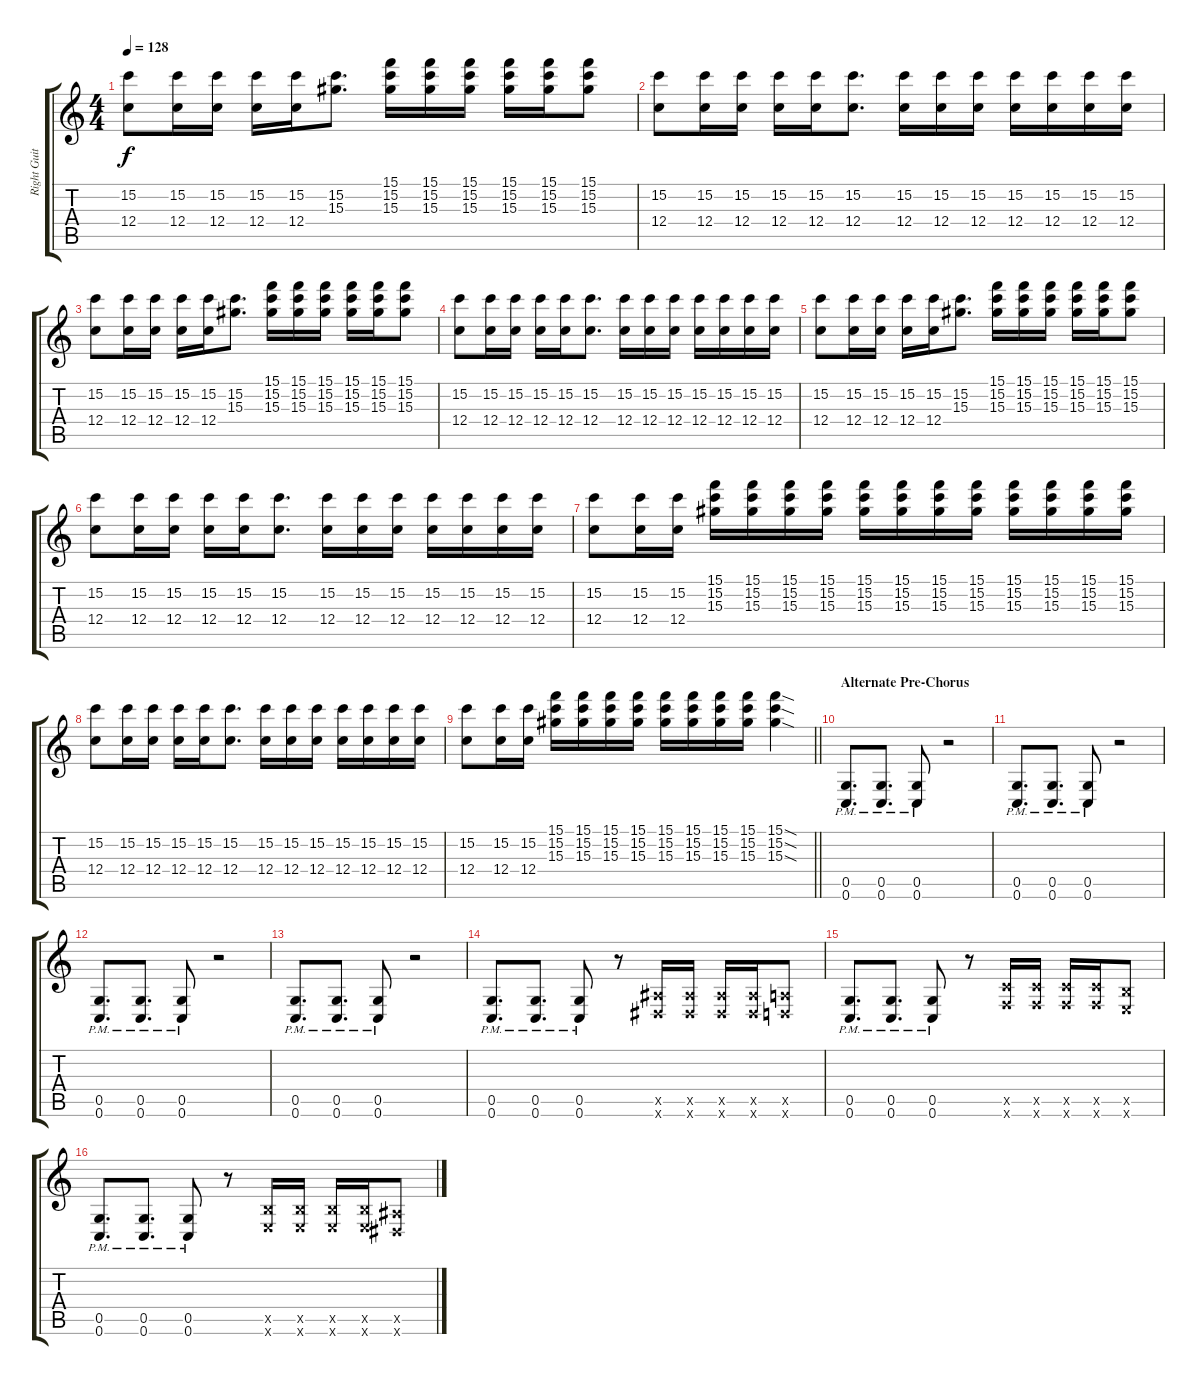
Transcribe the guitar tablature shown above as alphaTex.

\track ("Right Guitar" "Right Guit") {instrument distortionguitar}
\staff {score tabs}
\tuning (D4 A3 F3 C3 G2 C2) {hide}
\ts (4 4)
\tempo 128
\clef g2
\ks c
(15.2 12.4).8{dy f} (15.2 12.4).16 (15.2 12.4).16 (15.2 12.4).16 (15.2 12.4).16 (15.2 15.3).8{d} (15.1 15.2 15.3).16 (15.1 15.2 15.3).16 (15.1 15.2 15.3).16 (15.1 15.2 15.3).16 (15.1 15.2 15.3).16 (15.1 15.2 15.3).8 |
(15.2 12.4).8 (15.2 12.4).16 (15.2 12.4).16 (15.2 12.4).16 (15.2 12.4).16 (15.2 12.4).8{d} (15.2 12.4).16 (15.2 12.4).16 (15.2 12.4).16 (15.2 12.4).16 (15.2 12.4).16 (15.2 12.4).16 (15.2 12.4).16 |
(15.2 12.4).8 (15.2 12.4).16 (15.2 12.4).16 (15.2 12.4).16 (15.2 12.4).16 (15.2 15.3).8{d} (15.1 15.2 15.3).16 (15.1 15.2 15.3).16 (15.1 15.2 15.3).16 (15.1 15.2 15.3).16 (15.1 15.2 15.3).16 (15.1 15.2 15.3).8 |
(15.2 12.4).8 (15.2 12.4).16 (15.2 12.4).16 (15.2 12.4).16 (15.2 12.4).16 (15.2 12.4).8{d} (15.2 12.4).16 (15.2 12.4).16 (15.2 12.4).16 (15.2 12.4).16 (15.2 12.4).16 (15.2 12.4).16 (15.2 12.4).16 |
(15.2 12.4).8 (15.2 12.4).16 (15.2 12.4).16 (15.2 12.4).16 (15.2 12.4).16 (15.2 15.3).8{d} (15.1 15.2 15.3).16 (15.1 15.2 15.3).16 (15.1 15.2 15.3).16 (15.1 15.2 15.3).16 (15.1 15.2 15.3).16 (15.1 15.2 15.3).8 |
(15.2 12.4).8 (15.2 12.4).16 (15.2 12.4).16 (15.2 12.4).16 (15.2 12.4).16 (15.2 12.4).8{d} (15.2 12.4).16 (15.2 12.4).16 (15.2 12.4).16 (15.2 12.4).16 (15.2 12.4).16 (15.2 12.4).16 (15.2 12.4).16 |
(15.2 12.4).8 (15.2 12.4).16 (15.2 12.4).16 (15.1 15.2 15.3).16 (15.1 15.2 15.3).16 (15.1 15.2 15.3).16 (15.1 15.2 15.3).16 (15.1 15.2 15.3).16 (15.1 15.2 15.3).16 (15.1 15.2 15.3).16 (15.1 15.2 15.3).16 (15.1 15.2 15.3).16 (15.1 15.2 15.3).16 (15.1 15.2 15.3).16 (15.1 15.2 15.3).16 |
(15.2 12.4).8 (15.2 12.4).16 (15.2 12.4).16 (15.2 12.4).16 (15.2 12.4).16 (15.2 12.4).8{d} (15.2 12.4).16 (15.2 12.4).16 (15.2 12.4).16 (15.2 12.4).16 (15.2 12.4).16 (15.2 12.4).16 (15.2 12.4).16 |
\barLineRight lightlight
(15.2 12.4).8 (15.2 12.4).16 (15.2 12.4).16 (15.1 15.2 15.3).16 (15.1 15.2 15.3).16 (15.1 15.2 15.3).16 (15.1 15.2 15.3).16 (15.1 15.2 15.3).16 (15.1 15.2 15.3).16 (15.1 15.2 15.3).16 (15.1 15.2 15.3).16 (15.1{sod} 15.2{sod} 15.3{sod}).4 |
\section ("" "Alternate Pre-Chorus")
(0.5{pm} 0.6{pm}).8{d} (0.5{pm} 0.6{pm}).8{d} (0.5{pm} 0.6{pm}).8 r.2 |
(0.5{pm} 0.6{pm}).8{d} (0.5{pm} 0.6{pm}).8{d} (0.5{pm} 0.6{pm}).8 r.2 |
(0.5{pm} 0.6{pm}).8{d} (0.5{pm} 0.6{pm}).8{d} (0.5{pm} 0.6{pm}).8 r.2 |
(0.5{pm} 0.6{pm}).8{d} (0.5{pm} 0.6{pm}).8{d} (0.5{pm} 0.6{pm}).8 r.2 |
(0.5{pm} 0.6{pm}).8{d} (0.5{pm} 0.6{pm}).8{d} (0.5{pm} 0.6{pm}).8 r.8 (3.5{x} 3.6{x}).16 (3.5{x} 3.6{x}).16 (3.5{x} 3.6{x}).16 (3.5{x} 3.6{x}).16 (2.5{x} 2.6{x}).8 |
(0.5{pm} 0.6{pm}).8{d} (0.5{pm} 0.6{pm}).8{d} (0.5{pm} 0.6{pm}).8 r.8 (5.5{x} 5.6{x}).16 (5.5{x} 5.6{x}).16 (5.5{x} 5.6{x}).16 (5.5{x} 5.6{x}).16 (4.5{x} 4.6{x}).8 |
(0.5{pm} 0.6{pm}).8{d} (0.5{pm} 0.6{pm}).8{d} (0.5{pm} 0.6{pm}).8 r.8 (4.5{x} 4.6{x}).16 (4.5{x} 4.6{x}).16 (4.5{x} 4.6{x}).16 (4.5{x} 4.6{x}).16 (3.5{x} 3.6{x}).8
